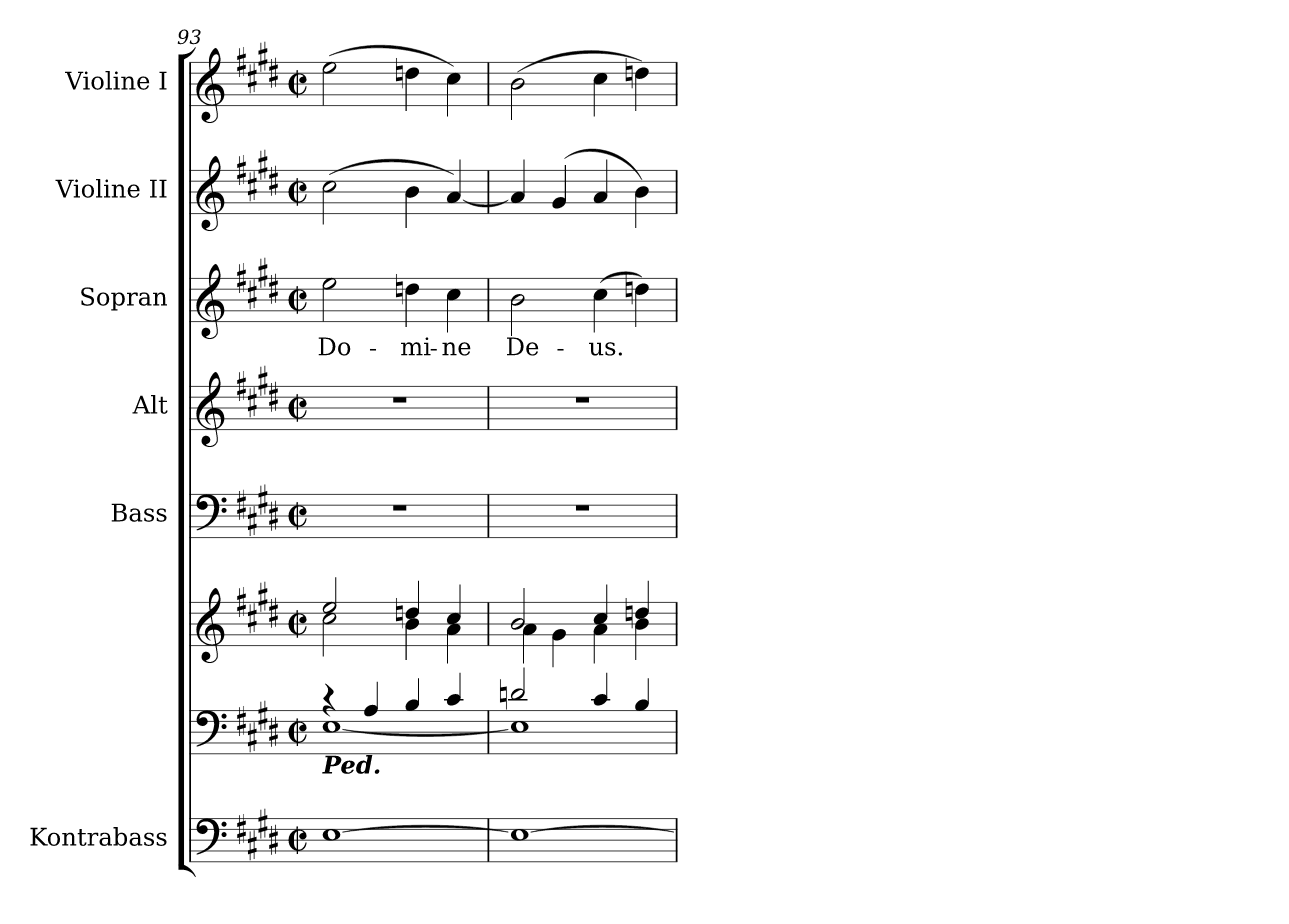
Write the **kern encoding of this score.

**kern	**kern	**kern	**kern	**kern	**kern	**text	**kern	**kern
*part7	*part6	*part6	*part5	*part4	*part3	*part3	*part2	*part1
*staff8	*staff7	*staff6	*staff5	*staff4	*staff3	*staff3	*staff2	*staff1
*I"Kontrabass	*	*	*I"Bass	*I"Alt	*I"Sopran	*	*I"Violine II	*I"Violine I
*I'Kb.	*	*	*I'B.	*I'A.	*I'S.	*	*I'Vl. II	*I'Vl. I
!!LO:PB:g=z
*clefF4	*clefF4	*clefG2	*clefF4	*clefG2	*clefG2	*	*clefG2	*clefG2
*ITrd7c12	*	*	*	*	*	*	*	*
*k[f#c#g#d#]	*k[f#c#g#d#]	*k[f#c#g#d#]	*k[f#c#g#d#]	*k[f#c#g#d#]	*k[f#c#g#d#]	*	*k[f#c#g#d#]	*k[f#c#g#d#]
*E:	*E:	*E:	*E:	*E:	*E:	*	*E:	*E:
*M2/2	*M2/2	*M2/2	*M2/2	*M2/2	*M2/2	*	*M2/2	*M2/2
*met(c|)	*met(c|)	*met(c|)	*met(c|)	*met(c|)	*met(c|)	*	*met(c|)	*met(c|)
=93	=93	=93	=93	=93	=93	=93	=93	=93
*	*^	*^	*	*	*	*	*	*
!	!LO:TX:b:Bi:t=Ped.	!	!	!	!	!	!	!	!	!
!	!	!	!	!	!	!	!	!LO:LY:b	!	!
[1EE	4rc	[<1E	2ee/	2cc#\	1r	1r	2ee\	Do-	(>2cc#\	(>2ee\
.	4A/	.	.	.	.	.	.	.	.	.
!	!	!	!	!	!	!	!	!LO:LY:b	!	!
.	4B/	.	4ddn/	4b\	.	.	4ddn\	-mi-	4b\	4ddn\
!	!	!	!	!	!	!	!	!LO:LY:b	!	!
.	4c#/	.	4cc#/	4a\	.	.	4cc#\	-ne	[4a/)	4cc#\)
=94	=94	=94	=94	=94	=94	=94	=94	=94	=94	=94
!	!	!	!	!	!	!	!	!LO:LY:b	!	!
1EE_	2dn/	1E]	2b/	4a\	1r	1r	2b\	De-	4a/]	(>2b\
.	.	.	.	4g#\	.	.	.	.	(4g#/	.
!	!	!	!	!	!	!	!	!LO:LY:b	!	!
.	4c#/	.	4cc#/	4a\	.	.	(>4cc#\	-us.	4a/	4cc#\
.	4B/	.	4ddn/	4b\	.	.	4ddn\)	.	4b\)	4ddn\)
*	*v	*v	*	*	*	*	*	*	*	*
*	*	*v	*v	*	*	*	*	*	*
=	=	=	=	=	=	=	=	=
*-	*-	*-	*-	*-	*-	*-	*-	*-
